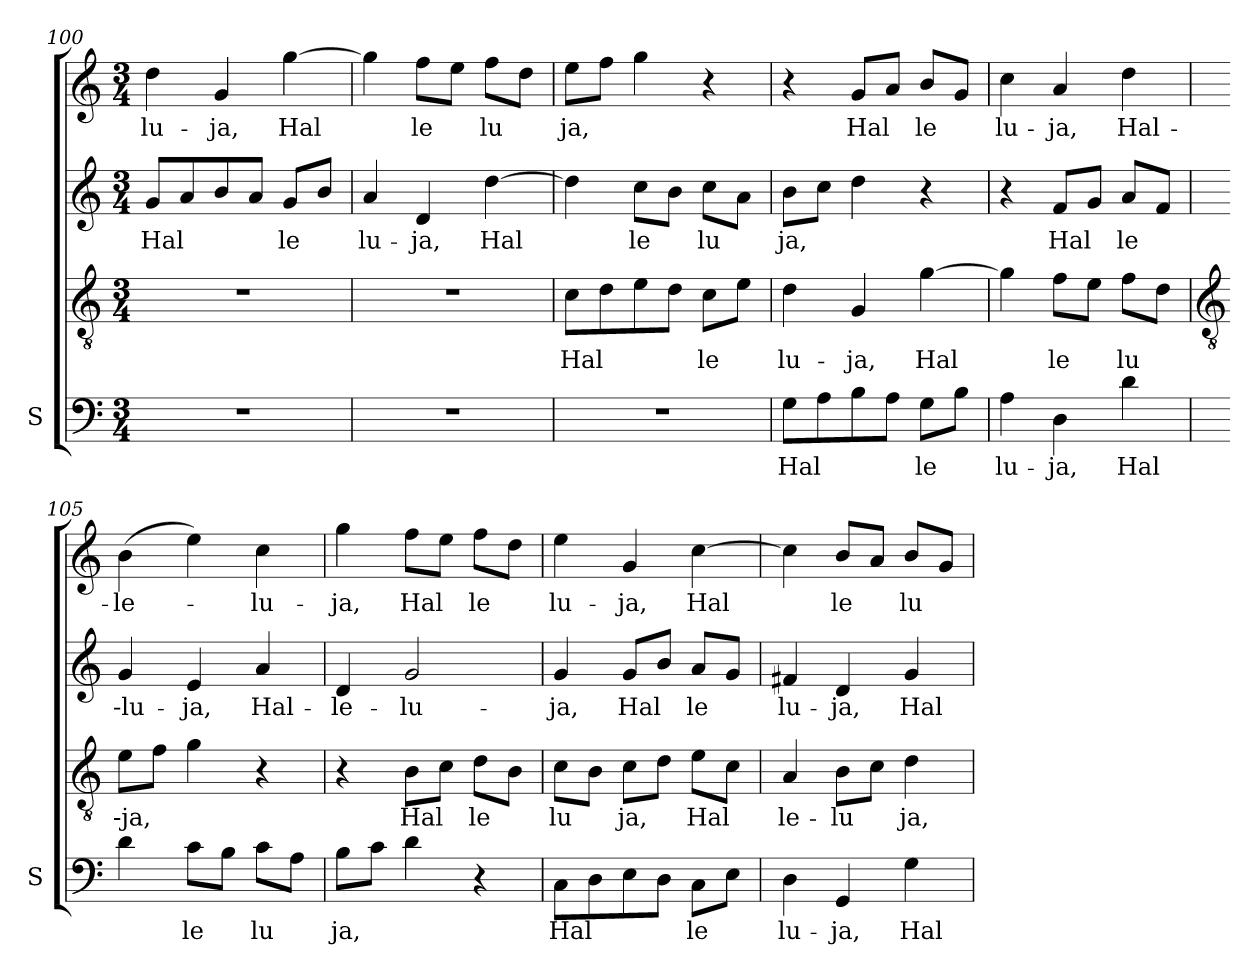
**kern	**text	**kern	**text	**kern	**text	**kern	**text
*part1	*part1	*part1	*part1	*part1	*part1	*part1	*part1
*staff4	*staff4	*staff3	*staff3	*staff2	*staff2	*staff1	*staff1
*I"S	*	*	*	*	*	*	*
*I'S	*	*	*	*	*	*	*
*clefF4	*	*clefGv2	*	*clefG2	*	*clefG2	*
*k[]	*	*k[]	*	*k[]	*	*k[]	*
*C:	*	*C:	*	*C:	*	*C:	*
*M3/4	*	*M3/4	*	*M3/4	*	*M3/4	*
=100	=100	=100	=100	=100	=100	=100	=100
!LO:N:vis=1	!	!LO:N:vis=1	!	!	!LO:LY:b	!	!LO:LY:b
2.r	.	2.r	.	8gL	Hal	4dd	lu-
.	.	.	.	8a	.	.	.
!	!	!	!	!	!	!	!LO:LY:b
.	.	.	.	8b	.	4g	-ja,
.	.	.	.	8aJ	.	.	.
!	!	!	!	!	!LO:LY:b	!	!LO:LY:b
.	.	.	.	8gL	le	[4gg	Hal
.	.	.	.	8bJ	.	.	.
=101	=101	=101	=101	=101	=101	=101	=101
!LO:N:vis=1	!	!LO:N:vis=1	!	!	!LO:LY:b	!	!
2.r	.	2.r	.	4a	lu-	4gg]	.
!	!	!	!	!	!LO:LY:b	!	!LO:LY:b
.	.	.	.	4d	-ja,	8ffL	le
.	.	.	.	.	.	8eeJ	.
!	!	!	!	!	!LO:LY:b	!	!LO:LY:b
.	.	.	.	[4dd	Hal	8ffL	lu
.	.	.	.	.	.	8ddJ	.
=102	=102	=102	=102	=102	=102	=102	=102
!LO:N:vis=1	!	!	!LO:LY:b	!	!	!	!LO:LY:b
2.r	.	8cL	Hal	4dd]	.	8eeL	ja,
.	.	8d	.	.	.	8ffJ	.
!	!	!	!	!	!LO:LY:b	!	!
.	.	8e	.	8ccL	le	4gg	.
.	.	8dJ	.	8bJ	.	.	.
!	!	!	!LO:LY:b	!	!LO:LY:b	!	!
.	.	8cL	le	8ccL	lu	4r	.
.	.	8eJ	.	8aJ	.	.	.
=103	=103	=103	=103	=103	=103	=103	=103
!	!LO:LY:b	!	!LO:LY:b	!	!LO:LY:b	!	!
8GL	Hal	4d	lu-	8bL	ja,	4r	.
8A	.	.	.	8ccJ	.	.	.
!	!	!	!LO:LY:b	!	!	!	!LO:LY:b
8B	.	4G	-ja,	4dd	.	8gL	Hal
8AJ	.	.	.	.	.	8aJ	.
!	!LO:LY:b	!	!LO:LY:b	!	!	!	!LO:LY:b
8GL	le	[4g	Hal	4r	.	8bL	le
8BJ	.	.	.	.	.	8gJ	.
=104	=104	=104	=104	=104	=104	=104	=104
!	!LO:LY:b	!	!	!	!	!	!LO:LY:b
4A	lu-	4g]	.	4r	.	4cc	lu-
!	!LO:LY:b	!	!LO:LY:b	!	!LO:LY:b	!	!LO:LY:b
4D	-ja,	8fL	le	8fL	Hal	4a	-ja,
.	.	8eJ	.	8gJ	.	.	.
!	!LO:LY:b	!	!LO:LY:b	!	!LO:LY:b	!	!LO:LY:b
4d	Hal-	8fL	lu	8aL	le	4dd	Hal-
.	.	8dJ	.	8fJ	.	.	.
!!LO:LB:g=z
=105	=105	=105	=105	=105	=105	=105	=105
*	*	*clefGv2	*	*	*	*	*
!	!LO:LY:b	!	!LO:LY:b	!	!LO:LY:b	!	!LO:LY:b
4d	_-	8eL	--ja,	4g	--lu-	(>4b	-le-
.	.	8fJ	.	.	.	.	.
!	!LO:LY:b	!	!	!	!LO:LY:b	!	!
8cL	-le	4g	.	4e	-ja,	4ee)	.
8BJ	.	.	.	.	.	.	.
!	!LO:LY:b	!	!	!	!LO:LY:b	!	!LO:LY:b
8cL	lu	4r	.	4a	Hal-	4cc	-lu-
8AJ	.	.	.	.	.	.	.
=106	=106	=106	=106	=106	=106	=106	=106
!	!LO:LY:b	!	!	!	!LO:LY:b	!	!LO:LY:b
8BL	ja,	4r	.	4d	le-	4gg	ja,
8cJ	.	.	.	.	.	.	.
!	!	!	!LO:LY:b	!	!LO:LY:b	!	!LO:LY:b
4d	.	8BL	-Hal	2g	-lu-	8ffL	Hal
.	.	8cJ	.	.	.	8eeJ	.
!	!	!	!LO:LY:b	!	!	!	!LO:LY:b
4r	.	8dL	le	.	.	8ffL	le
.	.	8BJ	.	.	.	8ddJ	.
=107	=107	=107	=107	=107	=107	=107	=107
!	!LO:LY:b	!	!LO:LY:b	!	!LO:LY:b	!	!LO:LY:b
8CL	Hal	8cL	lu	4g	ja,	4ee	lu-
8D	.	8BJ	.	.	.	.	.
!	!	!	!LO:LY:b	!	!LO:LY:b	!	!LO:LY:b
8E	.	8cL	ja,	8gL	Hal	4g	-ja,
8DJ	.	8dJ	.	8bJ	.	.	.
!	!LO:LY:b	!	!LO:LY:b	!	!LO:LY:b	!	!LO:LY:b
8CL	le	8eL	Hal	8aL	le	[4cc	Hal
8EJ	.	8cJ	.	8gJ	.	.	.
=108	=108	=108	=108	=108	=108	=108	=108
!	!LO:LY:b	!	!LO:LY:b	!	!LO:LY:b	!	!
4D	lu-	4A	-le-	4f#X	lu-	4cc]	.
!	!LO:LY:b	!	!LO:LY:b	!	!LO:LY:b	!	!LO:LY:b
4GG	-ja,	8BL	-lu	4d	-ja,	8bL	le
.	.	8cJ	.	.	.	8aJ	.
!	!LO:LY:b	!	!LO:LY:b	!	!LO:LY:b	!	!LO:LY:b
4G	Hal	4d	ja,	4g	Hal-	8bL	lu
.	.	.	.	.	.	8gJ	.
=	=	=	=	=	=	=	=
*-	*-	*-	*-	*-	*-	*-	*-
